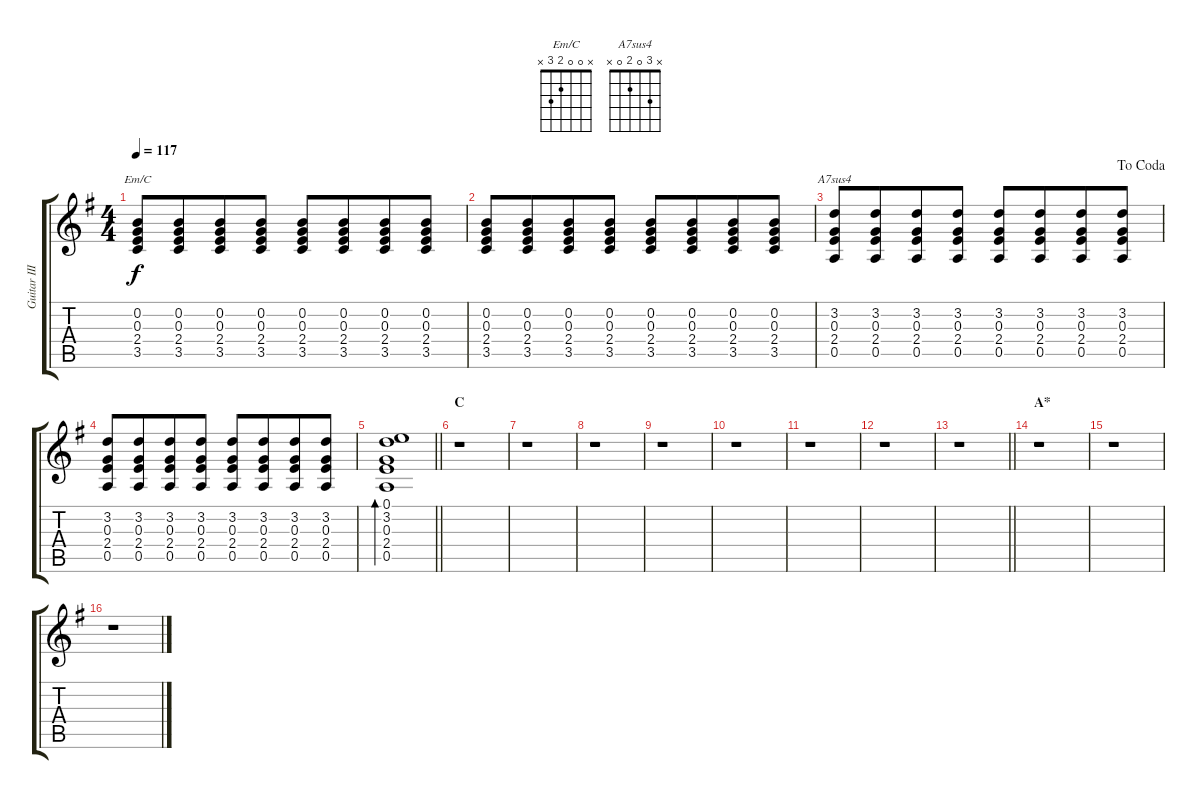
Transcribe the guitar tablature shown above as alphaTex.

\track ("Guitar III" "Guitar III") {instrument acousticguitarsteel}
\staff {score tabs}
\tuning (E4 B3 G3 D3 A2 E2) {hide}
\chord ("Em/C" x 0 0 2 3 x)
\chord ("A7sus4" x 3 0 2 0 x)
\ts (4 4)
\tempo 117
\clef g2
\ks eminor
(0.2 0.3 2.4 3.5).8{ch "Em/C" dy f} (0.2 0.3 2.4 3.5).8{beam merge} (0.2 0.3 2.4 3.5).8 (0.2 0.3 2.4 3.5).8 (0.2 0.3 2.4 3.5).8 (0.2 0.3 2.4 3.5).8{beam merge} (0.2 0.3 2.4 3.5).8 (0.2 0.3 2.4 3.5).8 |
(0.2 0.3 2.4 3.5).8 (0.2 0.3 2.4 3.5).8{beam merge} (0.2 0.3 2.4 3.5).8 (0.2 0.3 2.4 3.5).8 (0.2 0.3 2.4 3.5).8 (0.2 0.3 2.4 3.5).8{beam merge} (0.2 0.3 2.4 3.5).8 (0.2 0.3 2.4 3.5).8 |
\jump dacoda
(3.2 0.3 2.4 0.5).8{ch "A7sus4"} (3.2 0.3 2.4 0.5).8{beam merge} (3.2 0.3 2.4 0.5).8 (3.2 0.3 2.4 0.5).8 (3.2 0.3 2.4 0.5).8 (3.2 0.3 2.4 0.5).8{beam merge} (3.2 0.3 2.4 0.5).8 (3.2 0.3 2.4 0.5).8 |
(3.2 0.3 2.4 0.5).8 (3.2 0.3 2.4 0.5).8{beam merge} (3.2 0.3 2.4 0.5).8 (3.2 0.3 2.4 0.5).8 (3.2 0.3 2.4 0.5).8 (3.2 0.3 2.4 0.5).8{beam merge} (3.2 0.3 2.4 0.5).8 (3.2 0.3 2.4 0.5).8 |
\barLineRight lightlight
(0.1 3.2 0.3 2.4 0.5).1{bd 240} |
\section ("" "C")
r.1 |
r.1 |
r.1 |
r.1 |
r.1 |
r.1 |
r.1 |
\barLineRight lightlight
r.1 |
\section ("" "A*")
r.1 |
r.1 |
r.1
